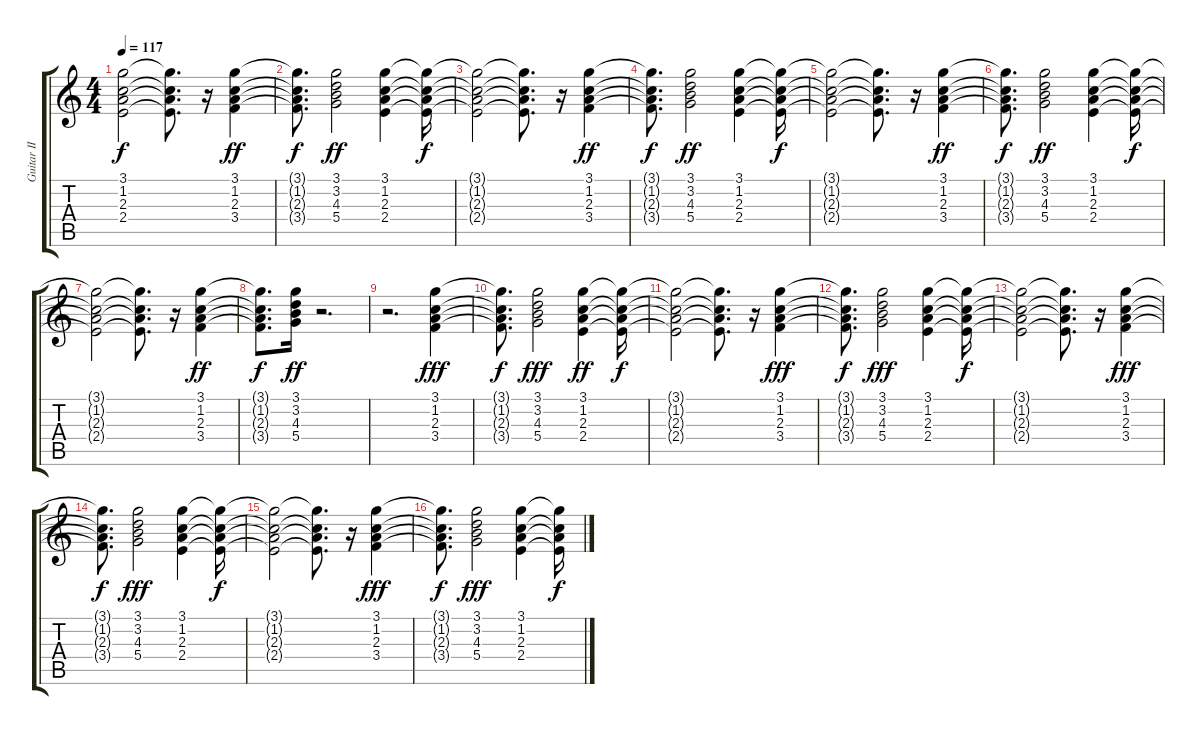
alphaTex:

\track ("Guitar II" "Guitar II") {instrument distortionguitar}
\staff {score tabs}
\tuning (E4 B3 G3 D3 A2 E2) {hide}
\ts (4 4)
\tempo 117
\clef g2
\ks c
(3.1{t} 1.2{t} 2.3{t} 2.4{t}).2{dy f} (3.1{t} 1.2{t} 2.3{t} 2.4{t}).8{d} r.16 (3.1 1.2 2.3 3.4).4{dy ff} |
(3.1{t} 1.2{t} 2.3{t} 3.4{t}).8{d dy f} (3.1 3.2 4.3 5.4).2{dy ff} (3.1 1.2 2.3 2.4).4 (3.1{t} 1.2{t} 2.3{t} 2.4{t}).16{dy f} |
(3.1{t} 1.2{t} 2.3{t} 2.4{t}).2 (3.1{t} 1.2{t} 2.3{t} 2.4{t}).8{d} r.16 (3.1 1.2 2.3 3.4).4{dy ff} |
(3.1{t} 1.2{t} 2.3{t} 3.4{t}).8{d dy f} (3.1 3.2 4.3 5.4).2{dy ff} (3.1 1.2 2.3 2.4).4 (3.1{t} 1.2{t} 2.3{t} 2.4{t}).16{dy f} |
(3.1{t} 1.2{t} 2.3{t} 2.4{t}).2 (3.1{t} 1.2{t} 2.3{t} 2.4{t}).8{d} r.16 (3.1 1.2 2.3 3.4).4{dy ff} |
(3.1{t} 1.2{t} 2.3{t} 3.4{t}).8{d dy f} (3.1 3.2 4.3 5.4).2{dy ff} (3.1 1.2 2.3 2.4).4 (3.1{t} 1.2{t} 2.3{t} 2.4{t}).16{dy f} |
(3.1{t} 1.2{t} 2.3{t} 2.4{t}).2 (3.1{t} 1.2{t} 2.3{t} 2.4{t}).8{d} r.16 (3.1 1.2 2.3 3.4).4{dy ff} |
(3.1{t} 1.2{t} 2.3{t} 3.4{t}).8{d dy f} (3.1 3.2 4.3 5.4).16{dy ff} r.2{d} |
r.2{d} (3.1 1.2 2.3 3.4).4{dy fff} |
(3.1{t} 1.2{t} 2.3{t} 3.4{t}).8{d dy f} (3.1 3.2 4.3 5.4).2{dy fff} (3.1 1.2 2.3 2.4).4{dy ff} (3.1{t} 1.2{t} 2.3{t} 2.4{t}).16{dy f} |
(3.1{t} 1.2{t} 2.3{t} 2.4{t}).2 (3.1{t} 1.2{t} 2.3{t} 2.4{t}).8{d} r.16 (3.1 1.2 2.3 3.4).4{dy fff} |
(3.1{t} 1.2{t} 2.3{t} 3.4{t}).8{d dy f} (3.1 3.2 4.3 5.4).2{dy fff} (3.1 1.2 2.3 2.4).4 (3.1{t} 1.2{t} 2.3{t} 2.4{t}).16{dy f} |
(3.1{t} 1.2{t} 2.3{t} 2.4{t}).2 (3.1{t} 1.2{t} 2.3{t} 2.4{t}).8{d} r.16 (3.1 1.2 2.3 3.4).4{dy fff} |
(3.1{t} 1.2{t} 2.3{t} 3.4{t}).8{d dy f} (3.1 3.2 4.3 5.4).2{dy fff} (3.1 1.2 2.3 2.4).4 (3.1{t} 1.2{t} 2.3{t} 2.4{t}).16{dy f} |
(3.1{t} 1.2{t} 2.3{t} 2.4{t}).2 (3.1{t} 1.2{t} 2.3{t} 2.4{t}).8{d} r.16 (3.1 1.2 2.3 3.4).4{dy fff} |
(3.1{t} 1.2{t} 2.3{t} 3.4{t}).8{d dy f} (3.1 3.2 4.3 5.4).2{dy fff} (3.1 1.2 2.3 2.4).4 (3.1{t} 1.2{t} 2.3{t} 2.4{t}).16{dy f}
